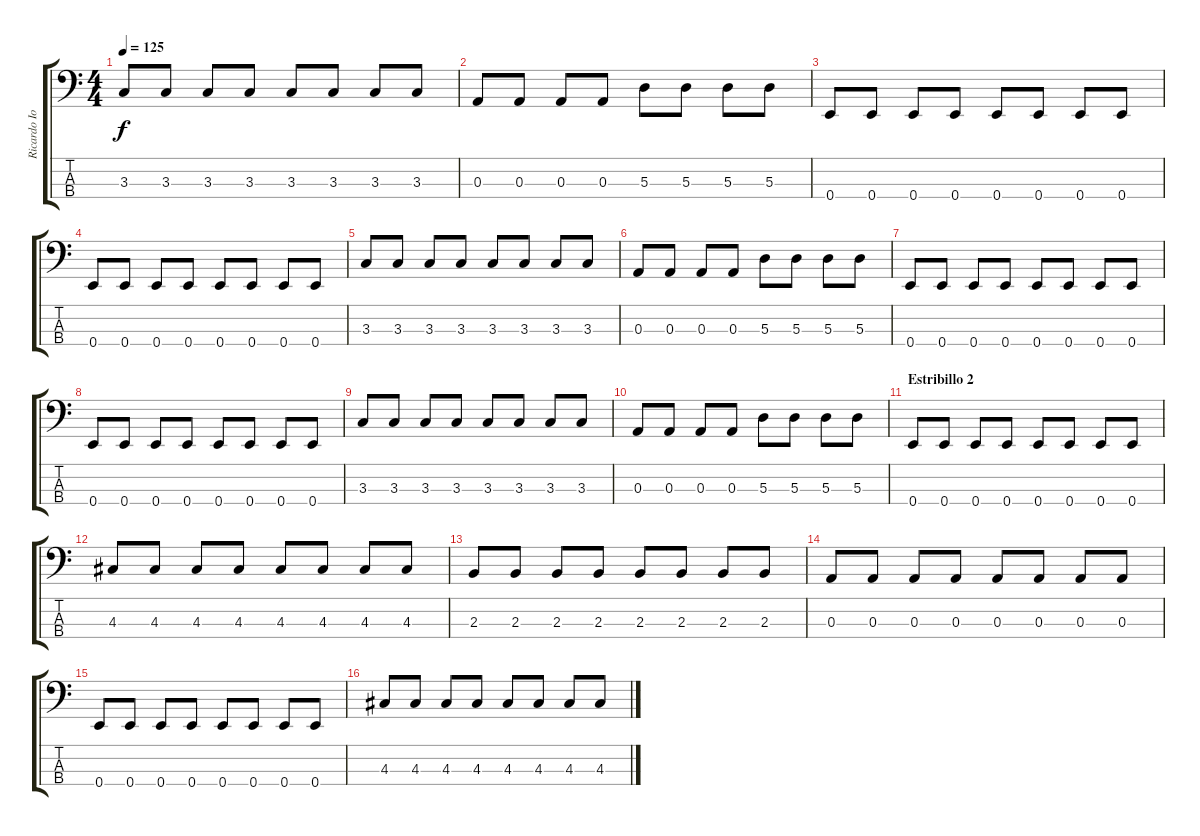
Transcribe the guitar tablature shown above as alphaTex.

\track ("Ricardo Iorio (bajo)" "Ricardo Io") {instrument electricbassfinger}
\staff {score tabs}
\tuning (G2 D2 A1 E1) {hide}
\ts (4 4)
\tempo 125
\clef f4
\ks c
3.3.8{dy f} 3.3.8 3.3.8 3.3.8 3.3.8 3.3.8 3.3.8 3.3.8 |
0.3.8 0.3.8 0.3.8 0.3.8 5.3.8 5.3.8 5.3.8 5.3.8 |
0.4.8 0.4.8 0.4.8 0.4.8 0.4.8 0.4.8 0.4.8 0.4.8 |
0.4.8 0.4.8 0.4.8 0.4.8 0.4.8 0.4.8 0.4.8 0.4.8 |
3.3.8 3.3.8 3.3.8 3.3.8 3.3.8 3.3.8 3.3.8 3.3.8 |
0.3.8 0.3.8 0.3.8 0.3.8 5.3.8 5.3.8 5.3.8 5.3.8 |
0.4.8 0.4.8 0.4.8 0.4.8 0.4.8 0.4.8 0.4.8 0.4.8 |
0.4.8 0.4.8 0.4.8 0.4.8 0.4.8 0.4.8 0.4.8 0.4.8 |
3.3.8 3.3.8 3.3.8 3.3.8 3.3.8 3.3.8 3.3.8 3.3.8 |
0.3.8 0.3.8 0.3.8 0.3.8 5.3.8 5.3.8 5.3.8 5.3.8 |
\section ("" "Estribillo 2")
0.4.8 0.4.8 0.4.8 0.4.8 0.4.8 0.4.8 0.4.8 0.4.8 |
4.3.8 4.3.8 4.3.8 4.3.8 4.3.8 4.3.8 4.3.8 4.3.8 |
2.3.8 2.3.8 2.3.8 2.3.8 2.3.8 2.3.8 2.3.8 2.3.8 |
0.3.8 0.3.8 0.3.8 0.3.8 0.3.8 0.3.8 0.3.8 0.3.8 |
0.4.8 0.4.8 0.4.8 0.4.8 0.4.8 0.4.8 0.4.8 0.4.8 |
4.3.8 4.3.8 4.3.8 4.3.8 4.3.8 4.3.8 4.3.8 4.3.8
